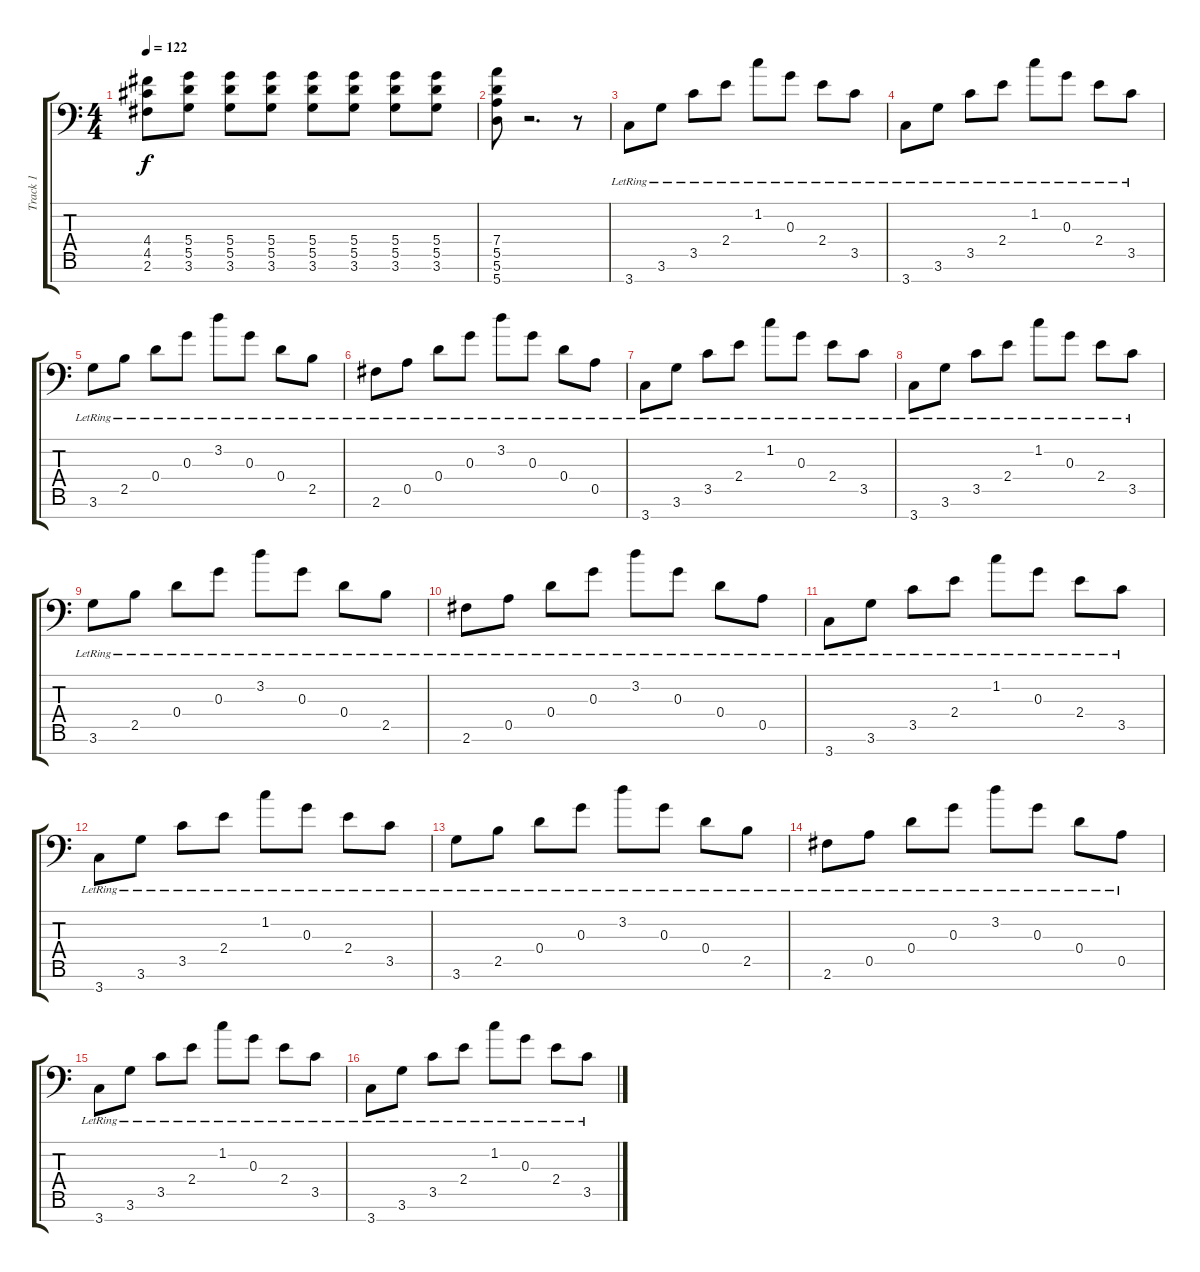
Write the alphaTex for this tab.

\track ("Track 1" "Track 1") {instrument acousticguitarsteel}
\staff {score tabs}
\tuning (E4 B3 G3 D3 A2 E2 A1) {hide}
\ts (4 4)
\tempo 122
\clef f4
\ks c
(4.4{t} 4.5{t} 2.6{t}).8{dy f} (5.4 5.5 3.6).8 (5.4 5.5 3.6).8 (5.4 5.5 3.6).8 (5.4 5.5 3.6).8 (5.4 5.5 3.6).8 (5.4 5.5 3.6).8 (5.4 5.5 3.6).8 |
(7.4 5.5 5.6 5.7).8 r.2{d} r.8 |
3.7{lr}.8{instrument acousticguitarsteel} 3.6{lr}.8 3.5{lr}.8 2.4{lr}.8 1.2{lr}.8 0.3{lr}.8 2.4{lr}.8 3.5{lr}.8 |
3.7{lr}.8 3.6{lr}.8 3.5{lr}.8 2.4{lr}.8 1.2{lr}.8 0.3{lr}.8 2.4{lr}.8 3.5{lr}.8 |
3.6{lr}.8 2.5{lr}.8 0.4{lr}.8 0.3{lr}.8 3.2{lr}.8 0.3{lr}.8 0.4{lr}.8 2.5{lr}.8 |
2.6{lr}.8 0.5{lr}.8 0.4{lr}.8 0.3{lr}.8 3.2{lr}.8 0.3{lr}.8 0.4{lr}.8 0.5{lr}.8 |
3.7{lr}.8 3.6{lr}.8 3.5{lr}.8 2.4{lr}.8 1.2{lr}.8 0.3{lr}.8 2.4{lr}.8 3.5{lr}.8 |
3.7{lr}.8 3.6{lr}.8 3.5{lr}.8 2.4{lr}.8 1.2{lr}.8 0.3{lr}.8 2.4{lr}.8 3.5{lr}.8 |
3.6{lr}.8 2.5{lr}.8 0.4{lr}.8 0.3{lr}.8 3.2{lr}.8 0.3{lr}.8 0.4{lr}.8 2.5{lr}.8 |
2.6{lr}.8 0.5{lr}.8 0.4{lr}.8 0.3{lr}.8 3.2{lr}.8 0.3{lr}.8 0.4{lr}.8 0.5{lr}.8 |
3.7{lr}.8 3.6{lr}.8 3.5{lr}.8 2.4{lr}.8 1.2{lr}.8 0.3{lr}.8 2.4{lr}.8 3.5{lr}.8 |
3.7{lr}.8 3.6{lr}.8 3.5{lr}.8 2.4{lr}.8 1.2{lr}.8 0.3{lr}.8 2.4{lr}.8 3.5{lr}.8 |
3.6{lr}.8 2.5{lr}.8 0.4{lr}.8 0.3{lr}.8 3.2{lr}.8 0.3{lr}.8 0.4{lr}.8 2.5{lr}.8 |
2.6{lr}.8 0.5{lr}.8 0.4{lr}.8 0.3{lr}.8 3.2{lr}.8 0.3{lr}.8 0.4{lr}.8 0.5{lr}.8 |
3.7{lr}.8 3.6{lr}.8 3.5{lr}.8 2.4{lr}.8 1.2{lr}.8 0.3{lr}.8 2.4{lr}.8 3.5{lr}.8 |
3.7{lr}.8 3.6{lr}.8 3.5{lr}.8 2.4{lr}.8 1.2{lr}.8 0.3{lr}.8 2.4{lr}.8 3.5{lr}.8
